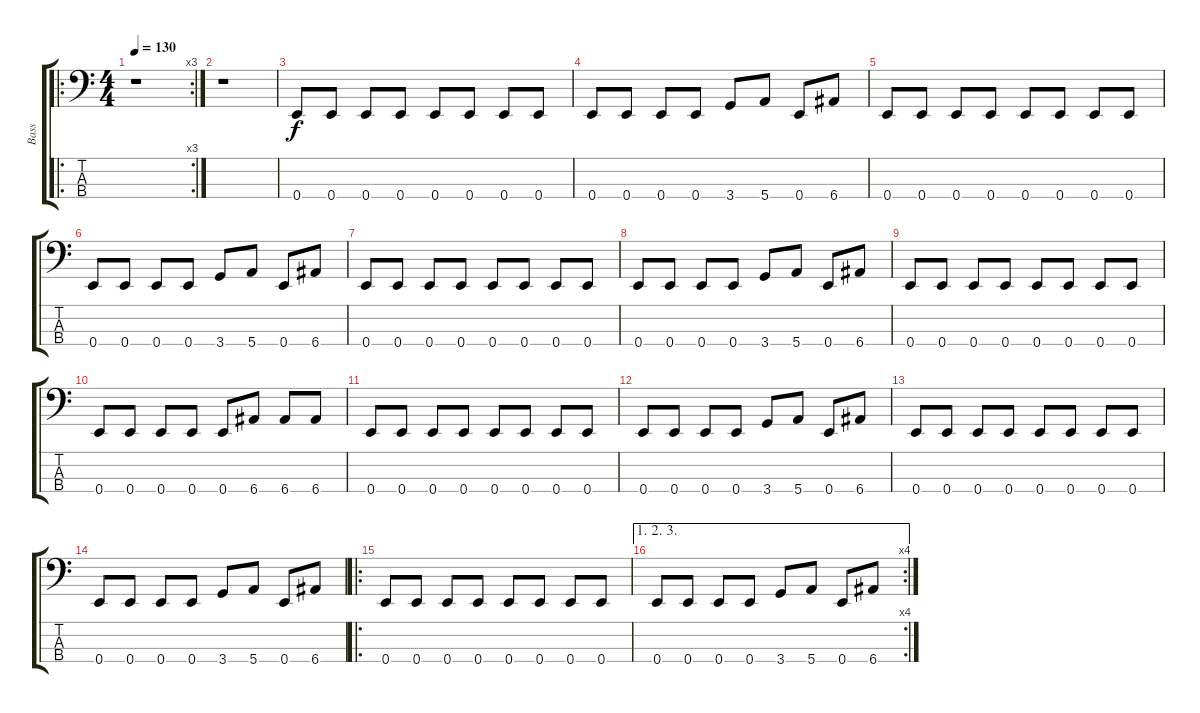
\track ("Bass" "Bass") {instrument electricbassfinger}
\staff {score tabs}
\tuning (G2 D2 A1 E1) {hide}
\ro
\rc 3
\ts (4 4)
\tempo 130
\clef f4
\ks c
r.1{dy f instrument electricbassfinger} |
r.1 |
0.4.8 0.4.8 0.4.8 0.4.8 0.4.8 0.4.8 0.4.8 0.4.8 |
0.4.8 0.4.8 0.4.8 0.4.8 3.4.8 5.4.8 0.4.8 6.4.8 |
0.4.8 0.4.8 0.4.8 0.4.8 0.4.8 0.4.8 0.4.8 0.4.8 |
0.4.8 0.4.8 0.4.8 0.4.8 3.4.8 5.4.8 0.4.8 6.4.8 |
0.4.8 0.4.8 0.4.8 0.4.8 0.4.8 0.4.8 0.4.8 0.4.8 |
0.4.8 0.4.8 0.4.8 0.4.8 3.4.8 5.4.8 0.4.8 6.4.8 |
0.4.8 0.4.8 0.4.8 0.4.8 0.4.8 0.4.8 0.4.8 0.4.8 |
0.4.8 0.4.8 0.4.8 0.4.8 0.4.8 6.4.8 6.4.8 6.4.8 |
0.4.8 0.4.8 0.4.8 0.4.8 0.4.8 0.4.8 0.4.8 0.4.8 |
0.4.8 0.4.8 0.4.8 0.4.8 3.4.8 5.4.8 0.4.8 6.4.8 |
0.4.8 0.4.8 0.4.8 0.4.8 0.4.8 0.4.8 0.4.8 0.4.8 |
0.4.8 0.4.8 0.4.8 0.4.8 3.4.8 5.4.8 0.4.8 6.4.8 |
\ro
0.4.8 0.4.8 0.4.8 0.4.8 0.4.8 0.4.8 0.4.8 0.4.8 |
\ae (1 2 3)
\rc 4
0.4.8 0.4.8 0.4.8 0.4.8 3.4.8 5.4.8 0.4.8 6.4.8
